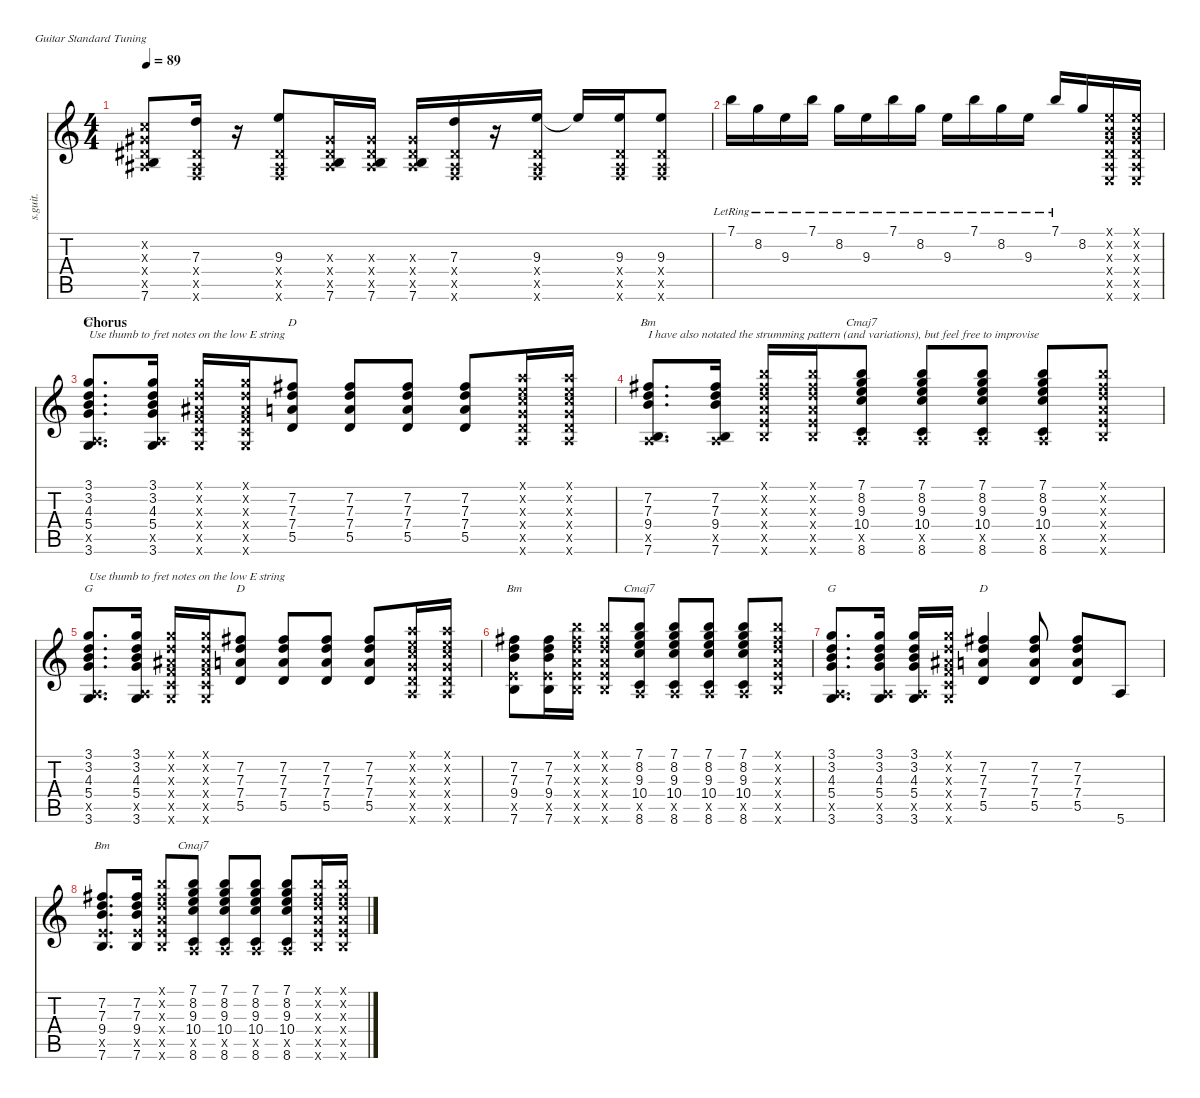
\defaultSystemsLayout 4
\hideDynamics
\bracketExtendMode nobrackets
\track ("John Frusciante" "s.guit.") {instrument overdrivenguitar}
\staff {score tabs}
\tuning (E4 B3 G3 D3 A2 E2)
\chord ("G" 3 1 2 2 0 x) {showdiagram false}
\chord ("D" 3 1 2 2 0 x) {showdiagram false}
\chord ("Bm" 3 1 2 2 0 x) {showdiagram false}
\chord ("Cmaj7" 3 1 2 2 0 x) {showdiagram false}
\ts (4 4)
\tempo 89
\clef g2
\ks c
(1.2{x} 1.3{x acc #} 1.4{x acc #} 1.5{x acc #} 7.6).8{lyrics (0 "") lyrics (1 "") lyrics (2 "") lyrics (3 "") lyrics (4 "") dy f} (7.3 1.4{x acc #} 1.5{x acc #} 1.6{x}).16{lyrics (0 "") lyrics (1 "") lyrics (2 "") lyrics (3 "") lyrics (4 "")} r.16 (9.3 1.4{x acc #} 1.5{x acc #} 1.6{x}).8{lyrics (0 "") lyrics (1 "") lyrics (2 "") lyrics (3 "") lyrics (4 "")} (1.3{x acc #} 1.4{x acc #} 1.5{x acc #} 7.6).16{lyrics (0 "") lyrics (1 "") lyrics (2 "") lyrics (3 "") lyrics (4 "")} (1.3{x acc #} 1.4{x acc #} 1.5{x acc #} 7.6).16{lyrics (0 "") lyrics (1 "") lyrics (2 "") lyrics (3 "") lyrics (4 "")} (1.3{x acc #} 1.4{x acc #} 1.5{x acc #} 7.6).16{lyrics (0 "") lyrics (1 "") lyrics (2 "") lyrics (3 "") lyrics (4 "")} (7.3 1.4{x acc #} 1.5{x acc #} 1.6{x}).16{lyrics (0 "") lyrics (1 "") lyrics (2 "") lyrics (3 "") lyrics (4 "")} r.16 (9.3 1.4{x acc #} 1.5{x acc #} 1.6{x}).16{lyrics (0 "") lyrics (1 "") lyrics (2 "") lyrics (3 "") lyrics (4 "")} 9.3{t}.16{lyrics (0 "") lyrics (1 "") lyrics (2 "") lyrics (3 "") lyrics (4 "")} (9.3 1.4{x acc #} 1.5{x acc #} 1.6{x}).16{lyrics (0 "") lyrics (1 "") lyrics (2 "") lyrics (3 "") lyrics (4 "")} (9.3 1.4{x acc #} 1.5{x acc #} 1.6{x}).8{lyrics (0 "") lyrics (1 "") lyrics (2 "") lyrics (3 "") lyrics (4 "")} |
7.1{lr}.16{lyrics (0 "") lyrics (1 "") lyrics (2 "") lyrics (3 "") lyrics (4 "")} 8.2{lr}.16{lyrics (0 "") lyrics (1 "") lyrics (2 "") lyrics (3 "") lyrics (4 "")} 9.3{lr}.16{lyrics (0 "") lyrics (1 "") lyrics (2 "") lyrics (3 "") lyrics (4 "")} 7.1{lr}.16{lyrics (0 "") lyrics (1 "") lyrics (2 "") lyrics (3 "") lyrics (4 "")} 8.2{lr}.16{lyrics (0 "") lyrics (1 "") lyrics (2 "") lyrics (3 "") lyrics (4 "")} 9.3{lr}.16{lyrics (0 "") lyrics (1 "") lyrics (2 "") lyrics (3 "") lyrics (4 "")} 7.1{lr}.16{lyrics (0 "") lyrics (1 "") lyrics (2 "") lyrics (3 "") lyrics (4 "")} 8.2{lr}.16{lyrics (0 "") lyrics (1 "") lyrics (2 "") lyrics (3 "") lyrics (4 "")} 9.3{lr}.16{lyrics (0 "") lyrics (1 "") lyrics (2 "") lyrics (3 "") lyrics (4 "")} 7.1{lr}.16{lyrics (0 "") lyrics (1 "") lyrics (2 "") lyrics (3 "") lyrics (4 "")} 8.2{lr}.16{lyrics (0 "") lyrics (1 "") lyrics (2 "") lyrics (3 "") lyrics (4 "")} 9.3{lr}.16{lyrics (0 "") lyrics (1 "") lyrics (2 "") lyrics (3 "") lyrics (4 "")} 7.1{lr}.16{lyrics (0 "") lyrics (1 "") lyrics (2 "") lyrics (3 "") lyrics (4 "")} 8.2.16{lyrics (0 "") lyrics (1 "") lyrics (2 "") lyrics (3 "") lyrics (4 "")} (0.1{x} 0.2{x} 0.3{x} 0.4{x} 0.5{x} 0.6{x}).16{lyrics (0 "") lyrics (1 "") lyrics (2 "") lyrics (3 "") lyrics (4 "")} (0.1{x} 0.2{x} 0.3{x} 0.4{x} 0.5{x} 0.6{x}).16{lyrics (0 "") lyrics (1 "") lyrics (2 "") lyrics (3 "") lyrics (4 "")} |
\section ("" "Chorus")
(3.1 3.2 4.3 5.4 0.5{x} 3.6).8{d ch "G" txt "Use thumb to fret notes on the low E string" lyrics (0 "") lyrics (1 "") lyrics (2 "") lyrics (3 "") lyrics (4 "")} (3.1 3.2 4.3 5.4 0.5{x} 3.6).16{lyrics (0 "") lyrics (1 "") lyrics (2 "") lyrics (3 "") lyrics (4 "")} (3.1{x} 3.2{x} 3.3{x acc #} 3.4{x} 3.5{x} 3.6{x}).16{lyrics (0 "") lyrics (1 "") lyrics (2 "") lyrics (3 "") lyrics (4 "")} (3.1{x} 3.2{x} 3.3{x acc #} 3.4{x} 3.5{x} 3.6{x}).16{lyrics (0 "") lyrics (1 "") lyrics (2 "") lyrics (3 "") lyrics (4 "")} (7.2{acc #} 7.3 7.4 5.5).8{ch "D" lyrics (0 "") lyrics (1 "") lyrics (2 "") lyrics (3 "") lyrics (4 "")} (7.2{acc #} 7.3 7.4 5.5).8{lyrics (0 "") lyrics (1 "") lyrics (2 "") lyrics (3 "") lyrics (4 "")} (7.2{acc #} 7.3 7.4 5.5).8{lyrics (0 "") lyrics (1 "") lyrics (2 "") lyrics (3 "") lyrics (4 "")} (7.2{acc #} 7.3 7.4 5.5).8{lyrics (0 "") lyrics (1 "") lyrics (2 "") lyrics (3 "") lyrics (4 "")} (5.1{x} 5.2{x} 5.3{x} 5.4{x} 5.5{x} 5.6{x}).16{lyrics (0 "") lyrics (1 "") lyrics (2 "") lyrics (3 "") lyrics (4 "")} (5.1{x} 5.2{x} 5.3{x} 5.4{x} 5.5{x} 5.6{x}).16{lyrics (0 "") lyrics (1 "") lyrics (2 "") lyrics (3 "") lyrics (4 "")} |
(7.2{acc #} 7.3 9.4 0.5{x} 7.6).8{d ch "Bm" txt "I have also notated the strumming pattern (and variations), but feel free to improvise" lyrics (0 "") lyrics (1 "") lyrics (2 "") lyrics (3 "") lyrics (4 "")} (7.2{acc #} 7.3 9.4 0.5{x} 7.6).16{lyrics (0 "") lyrics (1 "") lyrics (2 "") lyrics (3 "") lyrics (4 "")} (7.1{x} 7.2{x acc #} 7.3{x} 7.4{x} 7.5{x} 7.6{x}).16{lyrics (0 "") lyrics (1 "") lyrics (2 "") lyrics (3 "") lyrics (4 "")} (7.1{x} 7.2{x acc #} 7.3{x} 7.4{x} 7.5{x} 7.6{x}).16{lyrics (0 "") lyrics (1 "") lyrics (2 "") lyrics (3 "") lyrics (4 "")} (7.1 8.2 9.3 10.4 0.5{x} 8.6).8{ch "Cmaj7" lyrics (0 "") lyrics (1 "") lyrics (2 "") lyrics (3 "") lyrics (4 "")} (7.1 8.2 9.3 10.4 0.5{x} 8.6).8{lyrics (0 "") lyrics (1 "") lyrics (2 "") lyrics (3 "") lyrics (4 "")} (7.1 8.2 9.3 10.4 0.5{x} 8.6).8{lyrics (0 "") lyrics (1 "") lyrics (2 "") lyrics (3 "") lyrics (4 "")} (7.1 8.2 9.3 10.4 0.5{x} 8.6).8{lyrics (0 "") lyrics (1 "") lyrics (2 "") lyrics (3 "") lyrics (4 "")} (7.1{x} 7.2{x acc #} 7.3{x} 7.4{x} 7.5{x} 7.6{x}).8{lyrics (0 "") lyrics (1 "") lyrics (2 "") lyrics (3 "") lyrics (4 "")} |
(3.1 3.2 4.3 5.4 0.5{x} 3.6).8{d ch "G" txt "Use thumb to fret notes on the low E string" lyrics (0 "") lyrics (1 "") lyrics (2 "") lyrics (3 "") lyrics (4 "")} (3.1 3.2 4.3 5.4 0.5{x} 3.6).16{lyrics (0 "") lyrics (1 "") lyrics (2 "") lyrics (3 "") lyrics (4 "")} (3.1{x} 3.2{x} 3.3{x acc #} 3.4{x} 3.5{x} 3.6{x}).16{lyrics (0 "") lyrics (1 "") lyrics (2 "") lyrics (3 "") lyrics (4 "")} (3.1{x} 3.2{x} 3.3{x acc #} 3.4{x} 3.5{x} 3.6{x}).16{lyrics (0 "") lyrics (1 "") lyrics (2 "") lyrics (3 "") lyrics (4 "")} (7.2{acc #} 7.3 7.4 5.5).8{ch "D" lyrics (0 "") lyrics (1 "") lyrics (2 "") lyrics (3 "") lyrics (4 "")} (7.2{acc #} 7.3 7.4 5.5).8{lyrics (0 "") lyrics (1 "") lyrics (2 "") lyrics (3 "") lyrics (4 "")} (7.2{acc #} 7.3 7.4 5.5).8{lyrics (0 "") lyrics (1 "") lyrics (2 "") lyrics (3 "") lyrics (4 "")} (7.2{acc #} 7.3 7.4 5.5).8{lyrics (0 "") lyrics (1 "") lyrics (2 "") lyrics (3 "") lyrics (4 "")} (5.1{x} 5.2{x} 5.3{x} 5.4{x} 5.5{x} 5.6{x}).16{lyrics (0 "") lyrics (1 "") lyrics (2 "") lyrics (3 "") lyrics (4 "")} (5.1{x} 5.2{x} 5.3{x} 5.4{x} 5.5{x} 5.6{x}).16{lyrics (0 "") lyrics (1 "") lyrics (2 "") lyrics (3 "") lyrics (4 "")} |
(7.2{acc #} 7.3 9.4 7.5{x} 7.6).8{ch "Bm" lyrics (0 "") lyrics (1 "") lyrics (2 "") lyrics (3 "") lyrics (4 "")} (7.2{acc #} 7.3 9.4 7.5{x} 7.6).16{lyrics (0 "") lyrics (1 "") lyrics (2 "") lyrics (3 "") lyrics (4 "")} (7.1{x} 7.2{x acc #} 7.3{x} 7.4{x} 7.5{x} 7.6{x}).16{lyrics (0 "") lyrics (1 "") lyrics (2 "") lyrics (3 "") lyrics (4 "")} (7.1{x} 7.2{x acc #} 7.3{x} 7.4{x} 7.5{x} 7.6{x}).8{lyrics (0 "") lyrics (1 "") lyrics (2 "") lyrics (3 "") lyrics (4 "")} (7.1 8.2 9.3 10.4 0.5{x} 8.6).8{ch "Cmaj7" lyrics (0 "") lyrics (1 "") lyrics (2 "") lyrics (3 "") lyrics (4 "")} (7.1 8.2 9.3 10.4 0.5{x} 8.6).8{lyrics (0 "") lyrics (1 "") lyrics (2 "") lyrics (3 "") lyrics (4 "")} (7.1 8.2 9.3 10.4 0.5{x} 8.6).8{lyrics (0 "") lyrics (1 "") lyrics (2 "") lyrics (3 "") lyrics (4 "")} (7.1 8.2 9.3 10.4 0.5{x} 8.6).8{lyrics (0 "") lyrics (1 "") lyrics (2 "") lyrics (3 "") lyrics (4 "")} (7.1{x} 7.2{x acc #} 7.3{x} 7.4{x} 7.5{x} 7.6{x}).8{lyrics (0 "") lyrics (1 "") lyrics (2 "") lyrics (3 "") lyrics (4 "")} |
(3.1 3.2 4.3 5.4 0.5{x} 3.6).8{d ch "G" lyrics (0 "") lyrics (1 "") lyrics (2 "") lyrics (3 "") lyrics (4 "")} (3.1 3.2 4.3 5.4 0.5{x} 3.6).16{lyrics (0 "") lyrics (1 "") lyrics (2 "") lyrics (3 "") lyrics (4 "")} (3.1 3.2 4.3 5.4 0.5{x} 3.6).16{lyrics (0 "") lyrics (1 "") lyrics (2 "") lyrics (3 "") lyrics (4 "")} (3.1{x} 3.2{x} 3.3{x acc #} 3.4{x} 3.5{x} 3.6{x}).16{lyrics (0 "") lyrics (1 "") lyrics (2 "") lyrics (3 "") lyrics (4 "")} (7.2{acc #} 7.3 7.4 5.5).4{ch "D" lyrics (0 "") lyrics (1 "") lyrics (2 "") lyrics (3 "") lyrics (4 "")} (7.2{acc #} 7.3 7.4 5.5).8{lyrics (0 "") lyrics (1 "") lyrics (2 "") lyrics (3 "") lyrics (4 "")} (7.2{acc #} 7.3 7.4 5.5).8{lyrics (0 "") lyrics (1 "") lyrics (2 "") lyrics (3 "") lyrics (4 "")} 5.6.8{lyrics (0 "") lyrics (1 "") lyrics (2 "") lyrics (3 "") lyrics (4 "")} |
(7.2{acc #} 7.3 9.4 7.5{x} 7.6).8{d ch "Bm" lyrics (0 "") lyrics (1 "") lyrics (2 "") lyrics (3 "") lyrics (4 "")} (7.2{acc #} 7.3 9.4 7.5{x} 7.6).16{lyrics (0 "") lyrics (1 "") lyrics (2 "") lyrics (3 "") lyrics (4 "")} (7.1{x} 7.2{x acc #} 7.3{x} 7.4{x} 7.5{x} 7.6{x}).8{lyrics (0 "") lyrics (1 "") lyrics (2 "") lyrics (3 "") lyrics (4 "")} (7.1 8.2 9.3 10.4 0.5{x} 8.6).8{ch "Cmaj7" lyrics (0 "") lyrics (1 "") lyrics (2 "") lyrics (3 "") lyrics (4 "")} (7.1 8.2 9.3 10.4 0.5{x} 8.6).8{lyrics (0 "") lyrics (1 "") lyrics (2 "") lyrics (3 "") lyrics (4 "")} (7.1 8.2 9.3 10.4 0.5{x} 8.6).8{lyrics (0 "") lyrics (1 "") lyrics (2 "") lyrics (3 "") lyrics (4 "")} (7.1 8.2 9.3 10.4 0.5{x} 8.6).8{lyrics (0 "") lyrics (1 "") lyrics (2 "") lyrics (3 "") lyrics (4 "")} (7.1{x} 7.2{x acc #} 7.3{x} 7.4{x} 7.5{x} 7.6{x}).16{lyrics (0 "") lyrics (1 "") lyrics (2 "") lyrics (3 "") lyrics (4 "")} (7.1{x} 7.2{x acc #} 7.3{x} 7.4{x} 7.5{x} 7.6{x}).16{lyrics (0 "") lyrics (1 "") lyrics (2 "") lyrics (3 "") lyrics (4 "")}
